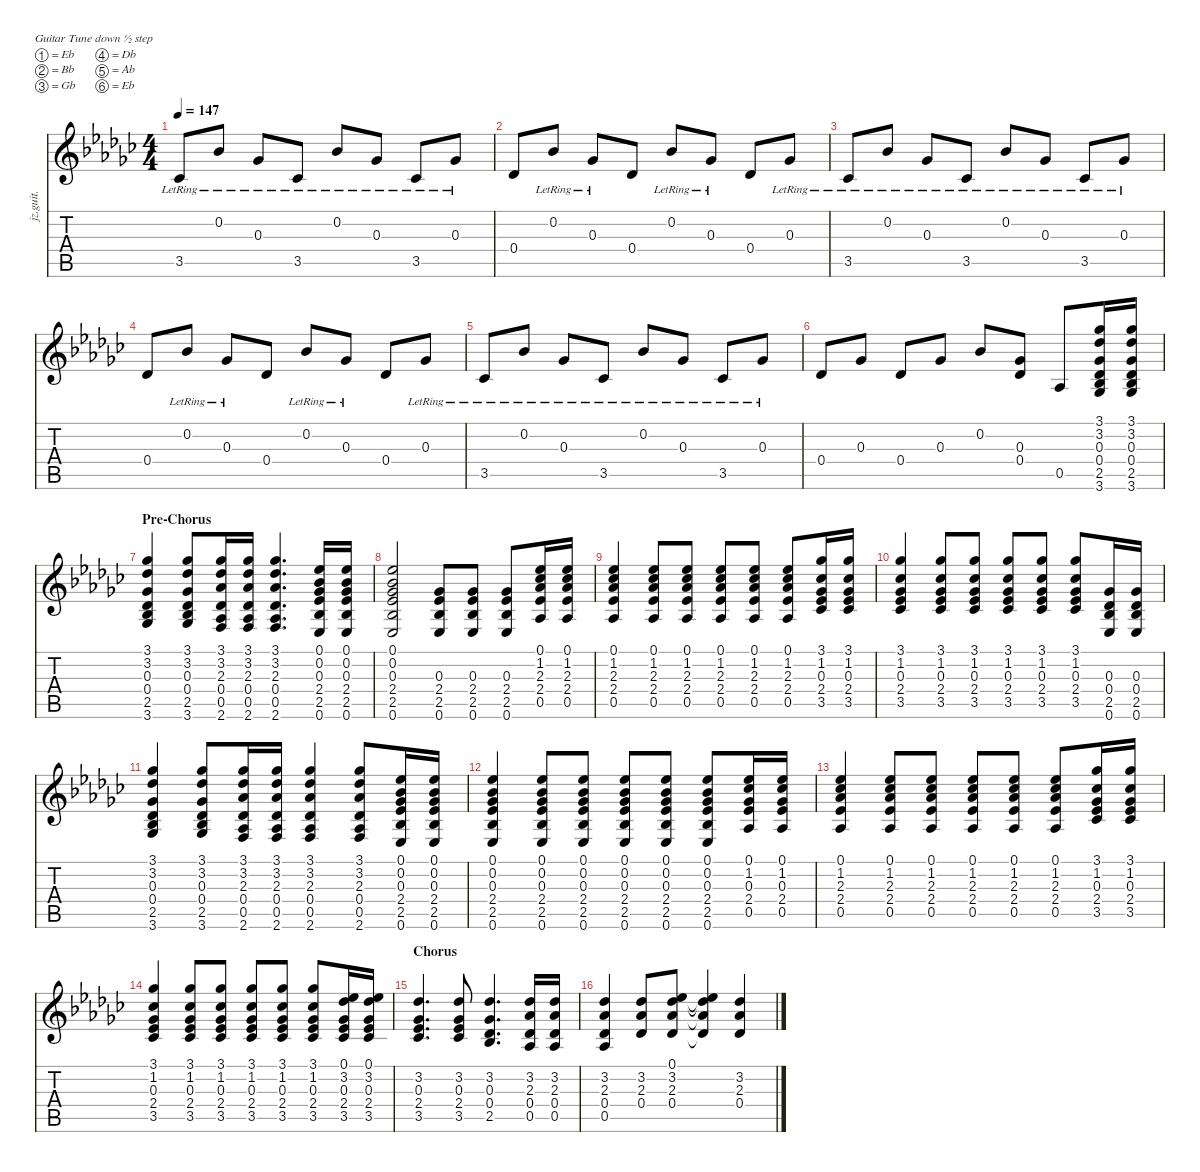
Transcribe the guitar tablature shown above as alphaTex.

\defaultSystemsLayout 8
\hideDynamics
\bracketExtendMode nobrackets
\otherSystemsTrackNameOrientation horizontal
\track ("Guitar (Billy)" "jz.guit.") {defaultSystemsLayout 4 instrument electricguitarjazz}
\staff {score tabs}
\tuning (Eb4 Bb3 Gb3 Db3 Ab2 Eb2)
\ts (4 4)
\tempo 147
\clef g2
\ks ebminor
3.5{lr acc b}.8{dy f beam Up} 0.2{lr acc b}.8{beam Up} 0.3{lr acc b}.8{beam Up} 3.5{lr acc b}.8{beam Up} 0.2{lr acc b}.8{beam Up} 0.3{lr acc b}.8{beam Up} 3.5{lr acc b}.8{beam Up} 0.3{lr acc b}.8{beam Up} |
0.4{acc b}.8{beam Up} 0.2{lr acc b}.8{beam Up} 0.3{lr acc b}.8{beam Up} 0.4{acc b}.8{beam Up} 0.2{lr acc b}.8{beam Up} 0.3{lr acc b}.8{beam Up} 0.4{acc b}.8{beam Up} 0.3{lr acc b}.8{beam Up} |
3.5{lr acc b}.8{beam Up} 0.2{lr acc b}.8{beam Up} 0.3{lr acc b}.8{beam Up} 3.5{lr acc b}.8{beam Up} 0.2{lr acc b}.8{beam Up} 0.3{lr acc b}.8{beam Up} 3.5{lr acc b}.8{beam Up} 0.3{lr acc b}.8{beam Up} |
0.4{acc b}.8{beam Up} 0.2{lr acc b}.8{beam Up} 0.3{lr acc b}.8{beam Up} 0.4{acc b}.8{beam Up} 0.2{lr acc b}.8{beam Up} 0.3{lr acc b}.8{beam Up} 0.4{acc b}.8{beam Up} 0.3{lr acc b}.8{beam Up} |
3.5{lr acc b}.8{beam Up} 0.2{lr acc b}.8{beam Up} 0.3{lr acc b}.8{beam Up} 3.5{lr acc b}.8{beam Up} 0.2{lr acc b}.8{beam Up} 0.3{lr acc b}.8{beam Up} 3.5{lr acc b}.8{beam Up} 0.3{lr acc b}.8{beam Up} |
0.4{acc b}.8{beam Up} 0.3{acc b}.8{beam Up} 0.4{acc b}.8{beam Up} 0.3{acc b}.8{beam Up} 0.2{acc b}.8{beam Up} (0.3{acc b} 0.4{acc b}).8{beam Up} 0.5{acc b}.8{beam Up} (3.1{acc b} 3.2{acc b} 0.3{acc b} 0.4{acc b} 2.5{acc b} 3.6{acc b}).16{beam Up} (3.1{acc b} 3.2{acc b} 0.3{acc b} 0.4{acc b} 2.5{acc b} 3.6{acc b}).16{beam Up} |
\section ("" "Pre-Chorus")
(3.1{acc b} 3.2{acc b} 0.3{acc b} 0.4{acc b} 2.5{acc b} 3.6{acc b}).4{beam Up} (3.1{acc b} 3.2{acc b} 0.3{acc b} 0.4{acc b} 2.5{acc b} 3.6{acc b}).8{beam Up} (3.1{acc b} 3.2{acc b} 2.3{acc b} 0.4{acc b} 0.5{acc b} 2.6{acc forcenatural}).16{beam Up} (3.1{acc b} 3.2{acc b} 2.3{acc b} 0.4{acc b} 0.5{acc b} 2.6{acc forcenatural}).16{beam Up} (3.1{acc b} 3.2{acc b} 2.3{acc b} 0.4{acc b} 0.5{acc b} 2.6{acc forcenatural}).4{d beam Up} (0.1{acc b} 0.2{acc b} 0.3{acc b} 2.4{acc b} 2.5{acc b} 0.6{acc b}).16{beam Up} (0.1{acc b} 0.2{acc b} 0.3{acc b} 2.4{acc b} 2.5{acc b} 0.6{acc b}).16{beam Up} |
(0.1{acc b} 0.2{acc b} 0.3{acc b} 2.4{acc b} 2.5{acc b} 0.6{acc b}).2{beam Up} (0.3{acc b} 2.4{acc b} 2.5{acc b} 0.6{acc b}).8{beam Up} (0.3{acc b} 2.4{acc b} 2.5{acc b} 0.6{acc b}).8{beam Up} (0.3{acc b} 2.4{acc b} 2.5{acc b} 0.6{acc b}).8{beam Up} (0.1{acc b} 1.2{acc b} 2.3{acc b} 2.4{acc b} 0.5{acc b}).16{beam Up} (0.1{acc b} 1.2{acc b} 2.3{acc b} 2.4{acc b} 0.5{acc b}).16{beam Up} |
(0.1{acc b} 1.2{acc b} 2.3{acc b} 2.4{acc b} 0.5{acc b}).4{beam Up} (0.1{acc b} 1.2{acc b} 2.3{acc b} 2.4{acc b} 0.5{acc b}).8{beam Up} (0.1{acc b} 1.2{acc b} 2.3{acc b} 2.4{acc b} 0.5{acc b}).8{beam Up} (0.1{acc b} 1.2{acc b} 2.3{acc b} 2.4{acc b} 0.5{acc b}).8{beam Up} (0.1{acc b} 1.2{acc b} 2.3{acc b} 2.4{acc b} 0.5{acc b}).8{beam Up} (0.1{acc b} 1.2{acc b} 2.3{acc b} 2.4{acc b} 0.5{acc b}).8{beam Up} (3.1{acc b} 1.2{acc b} 0.3{acc b} 2.4{acc b} 3.5{acc b}).16{beam Up} (3.1{acc b} 1.2{acc b} 0.3{acc b} 2.4{acc b} 3.5{acc b}).16{beam Up} |
(3.1{acc b} 1.2{acc b} 0.3{acc b} 2.4{acc b} 3.5{acc b}).4{beam Up} (3.1{acc b} 1.2{acc b} 0.3{acc b} 2.4{acc b} 3.5{acc b}).8{beam Up} (3.1{acc b} 1.2{acc b} 0.3{acc b} 2.4{acc b} 3.5{acc b}).8{beam Up} (3.1{acc b} 1.2{acc b} 0.3{acc b} 2.4{acc b} 3.5{acc b}).8{beam Up} (3.1{acc b} 1.2{acc b} 0.3{acc b} 2.4{acc b} 3.5{acc b}).8{beam Up} (3.1{acc b} 1.2{acc b} 0.3{acc b} 2.4{acc b} 3.5{acc b}).8{beam Up} (0.3{acc b} 0.4{acc b} 2.5{acc b} 0.6{acc b}).16{beam Up} (0.3{acc b} 0.4{acc b} 2.5{acc b} 0.6{acc b}).16{beam Up} |
(3.1{acc b} 3.2{acc b} 0.3{acc b} 0.4{acc b} 2.5{acc b} 3.6{acc b}).4{beam Up} (3.1{acc b} 3.2{acc b} 0.3{acc b} 0.4{acc b} 2.5{acc b} 3.6{acc b}).8{beam Up} (3.1{acc b} 3.2{acc b} 2.3{acc b} 0.4{acc b} 0.5{acc b} 2.6{acc forcenatural}).16{beam Up} (3.1{acc b} 3.2{acc b} 2.3{acc b} 0.4{acc b} 0.5{acc b} 2.6{acc forcenatural}).16{beam Up} (3.1{acc b} 3.2{acc b} 2.3{acc b} 0.4{acc b} 0.5{acc b} 2.6{acc forcenatural}).4{beam Up} (3.1{acc b} 3.2{acc b} 2.3{acc b} 0.4{acc b} 0.5{acc b} 2.6{acc forcenatural}).8{beam Up} (0.1{acc b} 0.2{acc b} 0.3{acc b} 2.4{acc b} 2.5{acc b} 0.6{acc b}).16{beam Up} (0.1{acc b} 0.2{acc b} 0.3{acc b} 2.4{acc b} 2.5{acc b} 0.6{acc b}).16{beam Up} |
(0.1{acc b} 0.2{acc b} 0.3{acc b} 2.4{acc b} 2.5{acc b} 0.6{acc b}).4{beam Up} (0.1{acc b} 0.2{acc b} 0.3{acc b} 2.4{acc b} 2.5{acc b} 0.6{acc b}).8{beam Up} (0.1{acc b} 0.2{acc b} 0.3{acc b} 2.4{acc b} 2.5{acc b} 0.6{acc b}).8{beam Up} (0.1{acc b} 0.2{acc b} 0.3{acc b} 2.4{acc b} 2.5{acc b} 0.6{acc b}).8{beam Up} (0.1{acc b} 0.2{acc b} 0.3{acc b} 2.4{acc b} 2.5{acc b} 0.6{acc b}).8{beam Up} (0.1{acc b} 0.2{acc b} 0.3{acc b} 2.4{acc b} 2.5{acc b} 0.6{acc b}).8{beam Up} (0.1{acc b} 1.2{acc b} 0.3{acc b} 2.4{acc b} 0.5{acc b}).16{beam Up} (0.1{acc b} 1.2{acc b} 0.3{acc b} 2.4{acc b} 0.5{acc b}).16{beam Up} |
(0.1{acc b} 1.2{acc b} 2.3{acc b} 2.4{acc b} 0.5{acc b}).4{beam Up} (0.1{acc b} 1.2{acc b} 2.3{acc b} 2.4{acc b} 0.5{acc b}).8{beam Up} (0.1{acc b} 1.2{acc b} 2.3{acc b} 2.4{acc b} 0.5{acc b}).8{beam Up} (0.1{acc b} 1.2{acc b} 2.3{acc b} 2.4{acc b} 0.5{acc b}).8{beam Up} (0.1{acc b} 1.2{acc b} 2.3{acc b} 2.4{acc b} 0.5{acc b}).8{beam Up} (0.1{acc b} 1.2{acc b} 2.3{acc b} 2.4{acc b} 0.5{acc b}).8{beam Up} (3.1{acc b} 1.2{acc b} 0.3{acc b} 2.4{acc b} 3.5{acc b}).16{beam Up} (3.1{acc b} 1.2{acc b} 0.3{acc b} 2.4{acc b} 3.5{acc b}).16{beam Up} |
(3.1{acc b} 1.2{acc b} 0.3{acc b} 2.4{acc b} 3.5{acc b}).4{beam Up} (3.1{acc b} 1.2{acc b} 0.3{acc b} 2.4{acc b} 3.5{acc b}).8{beam Up} (3.1{acc b} 1.2{acc b} 0.3{acc b} 2.4{acc b} 3.5{acc b}).8{beam Up} (3.1{acc b} 1.2{acc b} 0.3{acc b} 2.4{acc b} 3.5{acc b}).8{beam Up} (3.1{acc b} 1.2{acc b} 0.3{acc b} 2.4{acc b} 3.5{acc b}).8{beam Up} (3.1{acc b} 1.2{acc b} 0.3{acc b} 2.4{acc b} 3.5{acc b}).8{beam Up} (0.1{acc b} 3.2{acc b} 0.3{acc b} 2.4{acc b} 3.5{acc b}).16{beam Up} (0.1{acc b} 3.2{acc b} 0.3{acc b} 2.4{acc b} 3.5{acc b}).16{beam Up} |
\section ("" "Chorus")
(3.2{acc b} 0.3{acc b} 2.4{acc b} 3.5{acc b}).4{d beam Up} (3.2{acc b} 0.3{acc b} 2.4{acc b} 3.5{acc b}).8{beam Up} (3.2{acc b} 0.3{acc b} 0.4{acc b} 2.5{acc b}).4{d beam Up} (3.2{acc b} 2.3{acc b} 0.4{acc b} 0.5{acc b}).16{beam Up} (3.2{acc b} 2.3{acc b} 0.4{acc b} 0.5{acc b}).16{beam Up} |
(3.2{acc b} 2.3{acc b} 0.4{acc b} 0.5{acc b}).4{beam Up} (3.2{acc b} 2.3{acc b} 0.4{acc b}).8{beam Up} (0.1{acc b} 3.2{acc b} 2.3{acc b} 0.4{acc b}).8{beam Up} (0.1{t acc b} 3.2{t acc b} 2.3{t acc b} 0.4{t acc b}).4{beam Up} (3.2{acc b} 2.3{acc b} 0.4{acc b}).4{beam Up}
